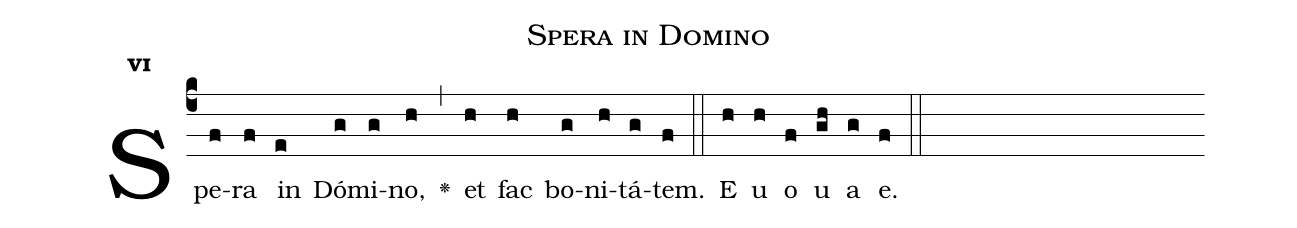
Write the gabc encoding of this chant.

name:Spera in Domino;
office-part:Antiphona;
mode:6;
%%
initial-style: 1;
name: Spera in Domino;
book: Cantus DB 204725;
occasion: Psalterium Hebdomada II Feria III;
office-part: Officium Lectionis Ant 3;
user-notes: ;
commentary: ;
annotation: 6f;
centering-scheme: english;
fontsize: 12;
font: OFLSortsMillGoudy;
height: 11;
width: 4.5;
%%
(c4)Spe(f)ra(f) in(e) Dó(g)mi(g)no,(h) <v>\greheightstar</v>(,) et(h) fac(h) bo(g)ni(h)tá(g)tem.(f) (::)
E(h) u(h) o(f) u(gh) a(g) e.(f) (::)
